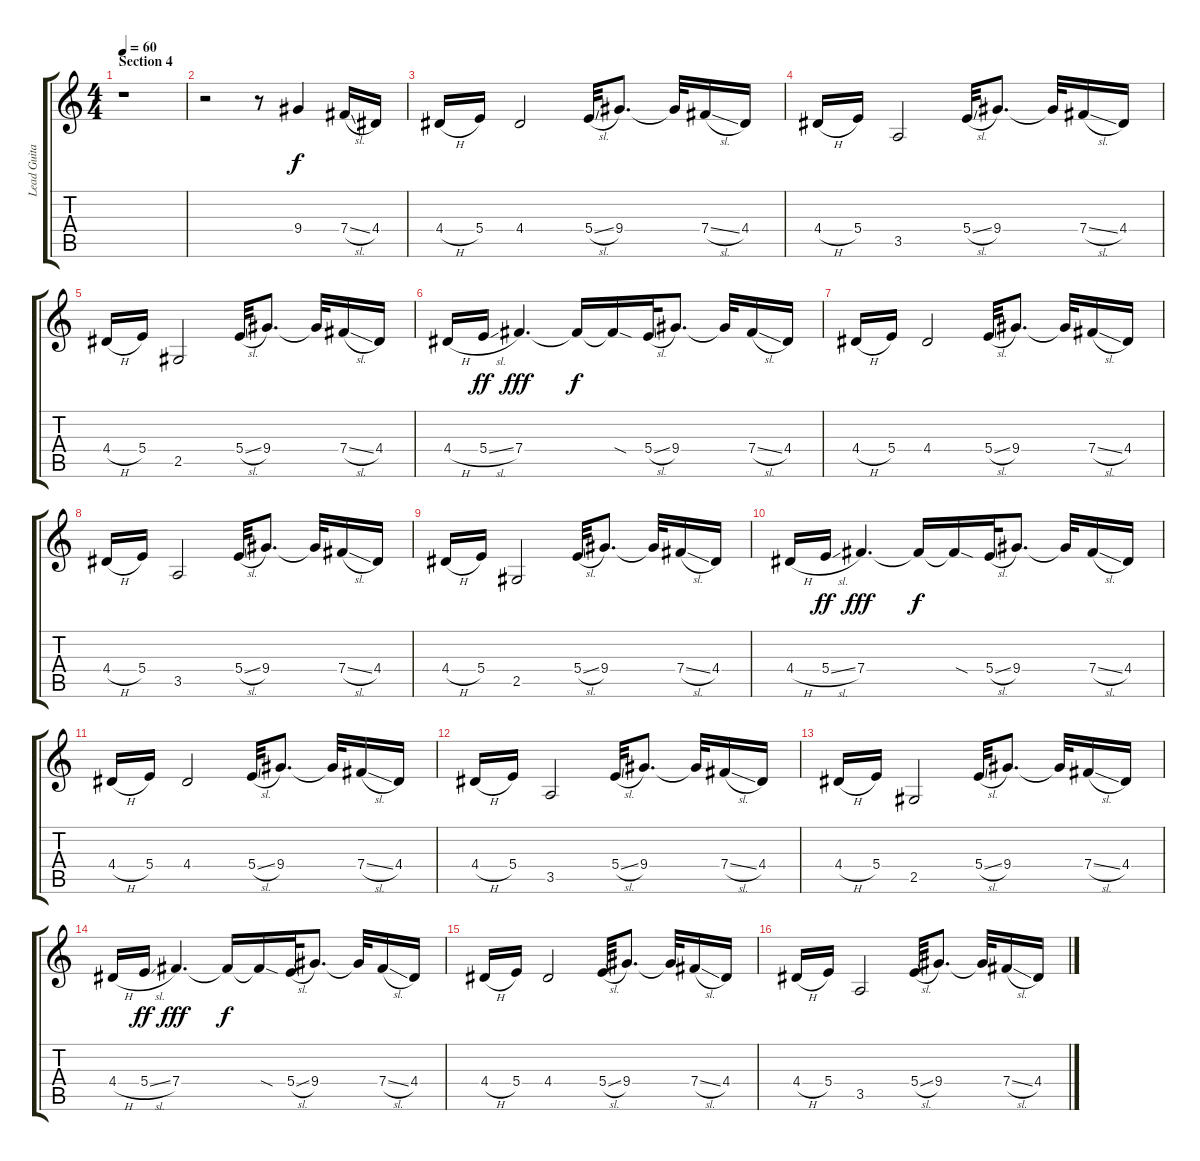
\track ("Lead Guitar (Distortion)" "Lead Guita") {instrument overdrivenguitar}
\staff {score tabs}
\tuning (Db4 Ab3 E3 B2 Gb2 Db2) {hide}
\ts (4 4)
\section ("" "Section 4")
\tempo 60
\clef g2
\ks c
r.1{dy f} |
r.2 r.8 9.4.4 7.4{sl}.16 4.4.16 |
4.4{h}.16 5.4.16 4.4.2 5.4{sl}.32 9.4.8{d} 9.4{t}.32 7.4{sl}.16 4.4.16 |
4.4{h}.16 5.4.16 3.5.2 5.4{sl}.32 9.4.8{d} 9.4{t}.32 7.4{sl}.16 4.4.16 |
4.4{h}.16 5.4.16 2.5.2 5.4{sl}.32 9.4.8{d} 9.4{t}.32 7.4{sl}.16 4.4.16 |
4.4{h}.16 5.4{sl}.16{dy ff} 7.4.4{d dy fff} 7.4{t}.16{dy f} 7.4{sod t}.16 5.4{sl}.32 9.4.8{d} 9.4{t}.32 7.4{sl}.16 4.4.16 |
4.4{h}.16 5.4.16 4.4.2 5.4{sl}.32 9.4.8{d} 9.4{t}.32 7.4{sl}.16 4.4.16 |
4.4{h}.16 5.4.16 3.5.2 5.4{sl}.32 9.4.8{d} 9.4{t}.32 7.4{sl}.16 4.4.16 |
4.4{h}.16 5.4.16 2.5.2 5.4{sl}.32 9.4.8{d} 9.4{t}.32 7.4{sl}.16 4.4.16 |
4.4{h}.16 5.4{sl}.16{dy ff} 7.4.4{d dy fff} 7.4{t}.16{dy f} 7.4{sod t}.16 5.4{sl}.32 9.4.8{d} 9.4{t}.32 7.4{sl}.16 4.4.16 |
4.4{h}.16 5.4.16 4.4.2 5.4{sl}.32 9.4.8{d} 9.4{t}.32 7.4{sl}.16 4.4.16 |
4.4{h}.16 5.4.16 3.5.2 5.4{sl}.32 9.4.8{d} 9.4{t}.32 7.4{sl}.16 4.4.16 |
4.4{h}.16 5.4.16 2.5.2 5.4{sl}.32 9.4.8{d} 9.4{t}.32 7.4{sl}.16 4.4.16 |
4.4{h}.16 5.4{sl}.16{dy ff} 7.4.4{d dy fff} 7.4{t}.16{dy f} 7.4{sod t}.16 5.4{sl}.32 9.4.8{d} 9.4{t}.32 7.4{sl}.16 4.4.16 |
4.4{h}.16 5.4.16 4.4.2 5.4{sl}.32 9.4.8{d} 9.4{t}.32 7.4{sl}.16 4.4.16 |
4.4{h}.16 5.4.16 3.5.2 5.4{sl}.32 9.4.8{d} 9.4{t}.32 7.4{sl}.16 4.4.16
